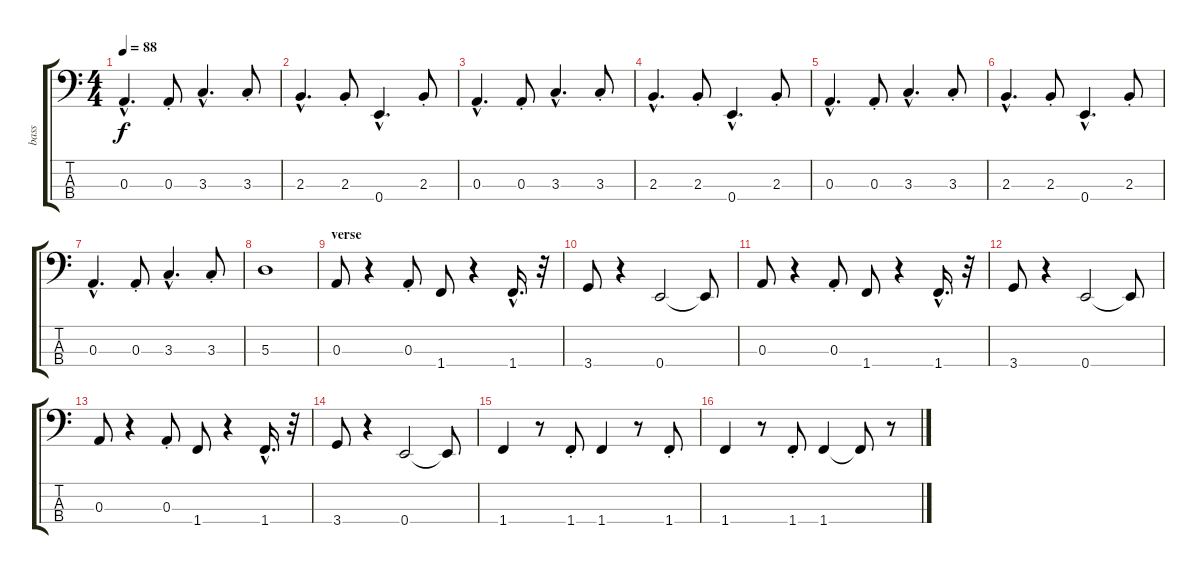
\track ("bass" "bass") {instrument electricbassfinger}
\staff {score tabs}
\tuning (G2 D2 A1 E1) {hide}
\ts (4 4)
\tempo 88
\clef f4
\ks c
0.3{hac}.4{d dy f instrument electricbassfinger} 0.3{st}.8 3.3{hac}.4{d} 3.3{st}.8 |
2.3{hac}.4{d} 2.3{st}.8 0.4{hac}.4{d} 2.3{st}.8 |
0.3{hac}.4{d} 0.3{st}.8 3.3{hac}.4{d} 3.3{st}.8 |
2.3{hac}.4{d} 2.3{st}.8 0.4{hac}.4{d} 2.3{st}.8 |
0.3{hac}.4{d} 0.3{st}.8 3.3{hac}.4{d} 3.3{st}.8 |
2.3{hac}.4{d} 2.3{st}.8 0.4{hac}.4{d} 2.3{st}.8 |
0.3{hac}.4{d} 0.3{st}.8 3.3{hac}.4{d} 3.3{st}.8 |
5.3.1 |
\section ("" "verse")
0.3.8 r.4 0.3{st}.8 1.4.8 r.4 1.4{hac}.16{d} r.32 |
3.4.8 r.4 0.4.2 0.4{t}.8 |
0.3.8 r.4 0.3{st}.8 1.4.8 r.4 1.4{hac}.16{d} r.32 |
3.4.8 r.4 0.4.2 0.4{t}.8 |
0.3.8 r.4 0.3{st}.8 1.4.8 r.4 1.4{hac}.16{d} r.32 |
3.4.8 r.4 0.4.2 0.4{t}.8 |
1.4.4 r.8 1.4{st}.8 1.4.4 r.8 1.4{st}.8 |
1.4.4 r.8 1.4{st}.8 1.4.4 1.4{t}.8 r.8
